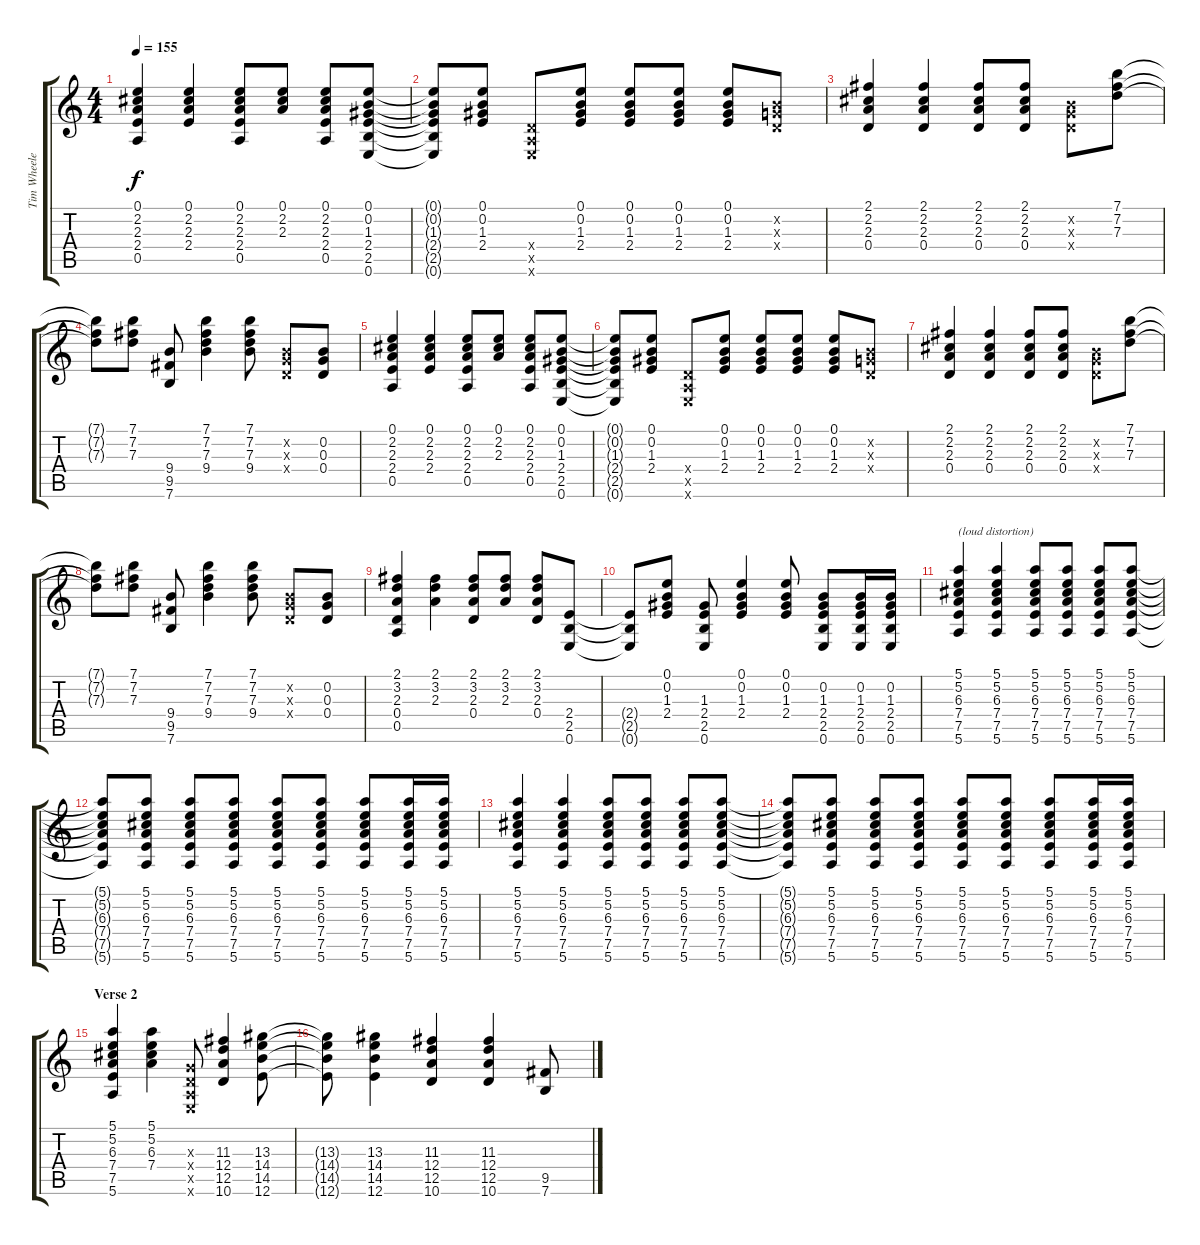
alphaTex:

\track ("Tim Wheeler" "Tim Wheele") {instrument acousticguitarsteel}
\staff {score tabs}
\tuning (E4 B3 G3 D3 A2 E2) {hide}
\ts (4 4)
\tempo 155
\clef g2
\ks c
(0.1 2.2 2.3 2.4 0.5).4{dy f instrument acousticguitarsteel} (0.1 2.2 2.3 2.4).4 (0.1 2.2 2.3 2.4 0.5).8 (0.1 2.2 2.3).8 (0.1 2.2 2.3 2.4 0.5).8 (0.1 0.2 1.3 2.4 2.5 0.6).8 |
(0.1{t} 0.2{t} 1.3{t} 2.4{t} 2.5{t} 0.6{t}).8 (0.1 0.2 1.3 2.4).8 (0.4{x} 0.5{x} 0.6{x}).8 (0.1 0.2 1.3 2.4).8 (0.1 0.2 1.3 2.4).8 (0.1 0.2 1.3 2.4).8 (0.1 0.2 1.3 2.4).8 (0.2{x} 0.3{x} 0.4{x}).8 |
(2.1 2.2 2.3 0.4).4 (2.1 2.2 2.3 0.4).4 (2.1 2.2 2.3 0.4).8 (2.1 2.2 2.3 0.4).8 (0.2{x} 0.3{x} 0.4{x}).8 (7.1 7.2 7.3).8 |
(7.1{t} 7.2{t} 7.3{t}).8 (7.1 7.2 7.3).8 (9.4 9.5 7.6).8 (7.1 7.2 7.3 9.4).4 (7.1 7.2 7.3 9.4).8 (0.2{x} 0.3{x} 0.4{x}).8 (0.2 0.3 0.4).8 |
(0.1 2.2 2.3 2.4 0.5).4 (0.1 2.2 2.3 2.4).4 (0.1 2.2 2.3 2.4 0.5).8 (0.1 2.2 2.3).8 (0.1 2.2 2.3 2.4 0.5).8 (0.1 0.2 1.3 2.4 2.5 0.6).8 |
(0.1{t} 0.2{t} 1.3{t} 2.4{t} 2.5{t} 0.6{t}).8 (0.1 0.2 1.3 2.4).8 (0.4{x} 0.5{x} 0.6{x}).8 (0.1 0.2 1.3 2.4).8 (0.1 0.2 1.3 2.4).8 (0.1 0.2 1.3 2.4).8 (0.1 0.2 1.3 2.4).8 (0.2{x} 0.3{x} 0.4{x}).8 |
(2.1 2.2 2.3 0.4).4 (2.1 2.2 2.3 0.4).4 (2.1 2.2 2.3 0.4).8 (2.1 2.2 2.3 0.4).8 (0.2{x} 0.3{x} 0.4{x}).8 (7.1 7.2 7.3).8 |
(7.1{t} 7.2{t} 7.3{t}).8 (7.1 7.2 7.3).8 (9.4 9.5 7.6).8 (7.1 7.2 7.3 9.4).4 (7.1 7.2 7.3 9.4).8 (0.2{x} 0.3{x} 0.4{x}).8 (0.2 0.3 0.4).8 |
(2.1 3.2 2.3 0.4 0.5).4 (2.1 3.2 2.3).4 (2.1 3.2 2.3 0.4).8 (2.1 3.2 2.3).8 (2.1 3.2 2.3 0.4).8 (2.4 2.5 0.6).8 |
(2.4{t} 2.5{t} 0.6{t}).8 (0.1 0.2 1.3 2.4).8 (1.3 2.4 2.5 0.6).8 (0.1 0.2 1.3 2.4).4 (0.1 0.2 1.3 2.4).8 (0.2 1.3 2.4 2.5 0.6).8 (0.2 1.3 2.4 2.5 0.6).16 (0.2 1.3 2.4 2.5 0.6).16 |
(5.1 5.2 6.3 7.4 7.5 5.6).4{txt "(loud distortion)" volume 16 instrument distortionguitar} (5.1 5.2 6.3 7.4 7.5 5.6).4 (5.1 5.2 6.3 7.4 7.5 5.6).8 (5.1 5.2 6.3 7.4 7.5 5.6).8 (5.1 5.2 6.3 7.4 7.5 5.6).8 (5.1 5.2 6.3 7.4 7.5 5.6).8 |
(5.1{t} 5.2{t} 6.3{t} 7.4{t} 7.5{t} 5.6{t}).8 (5.1 5.2 6.3 7.4 7.5 5.6).8 (5.1 5.2 6.3 7.4 7.5 5.6).8 (5.1 5.2 6.3 7.4 7.5 5.6).8 (5.1 5.2 6.3 7.4 7.5 5.6).8 (5.1 5.2 6.3 7.4 7.5 5.6).8 (5.1 5.2 6.3 7.4 7.5 5.6).8 (5.1 5.2 6.3 7.4 7.5 5.6).16 (5.1 5.2 6.3 7.4 7.5 5.6).16 |
(5.1 5.2 6.3 7.4 7.5 5.6).4 (5.1 5.2 6.3 7.4 7.5 5.6).4 (5.1 5.2 6.3 7.4 7.5 5.6).8 (5.1 5.2 6.3 7.4 7.5 5.6).8 (5.1 5.2 6.3 7.4 7.5 5.6).8 (5.1 5.2 6.3 7.4 7.5 5.6).8 |
(5.1{t} 5.2{t} 6.3{t} 7.4{t} 7.5{t} 5.6{t}).8 (5.1 5.2 6.3 7.4 7.5 5.6).8 (5.1 5.2 6.3 7.4 7.5 5.6).8 (5.1 5.2 6.3 7.4 7.5 5.6).8 (5.1 5.2 6.3 7.4 7.5 5.6).8 (5.1 5.2 6.3 7.4 7.5 5.6).8 (5.1 5.2 6.3 7.4 7.5 5.6).8 (5.1 5.2 6.3 7.4 7.5 5.6).16 (5.1 5.2 6.3 7.4 7.5 5.6).16 |
\section ("" "Verse 2")
(5.1 5.2 6.3 7.4 7.5 5.6).4{volume 12} (5.1 5.2 6.3 7.4).4 (0.3{x} 0.4{x} 0.5{x} 0.6{x}).8 (11.3 12.4 12.5 10.6).4 (13.3 14.4 14.5 12.6).8 |
(13.3{t} 14.4{t} 14.5{t} 12.6{t}).8 (13.3 14.4 14.5 12.6).4 (11.3 12.4 12.5 10.6).4 (11.3 12.4 12.5 10.6).4 (9.5 7.6).8
